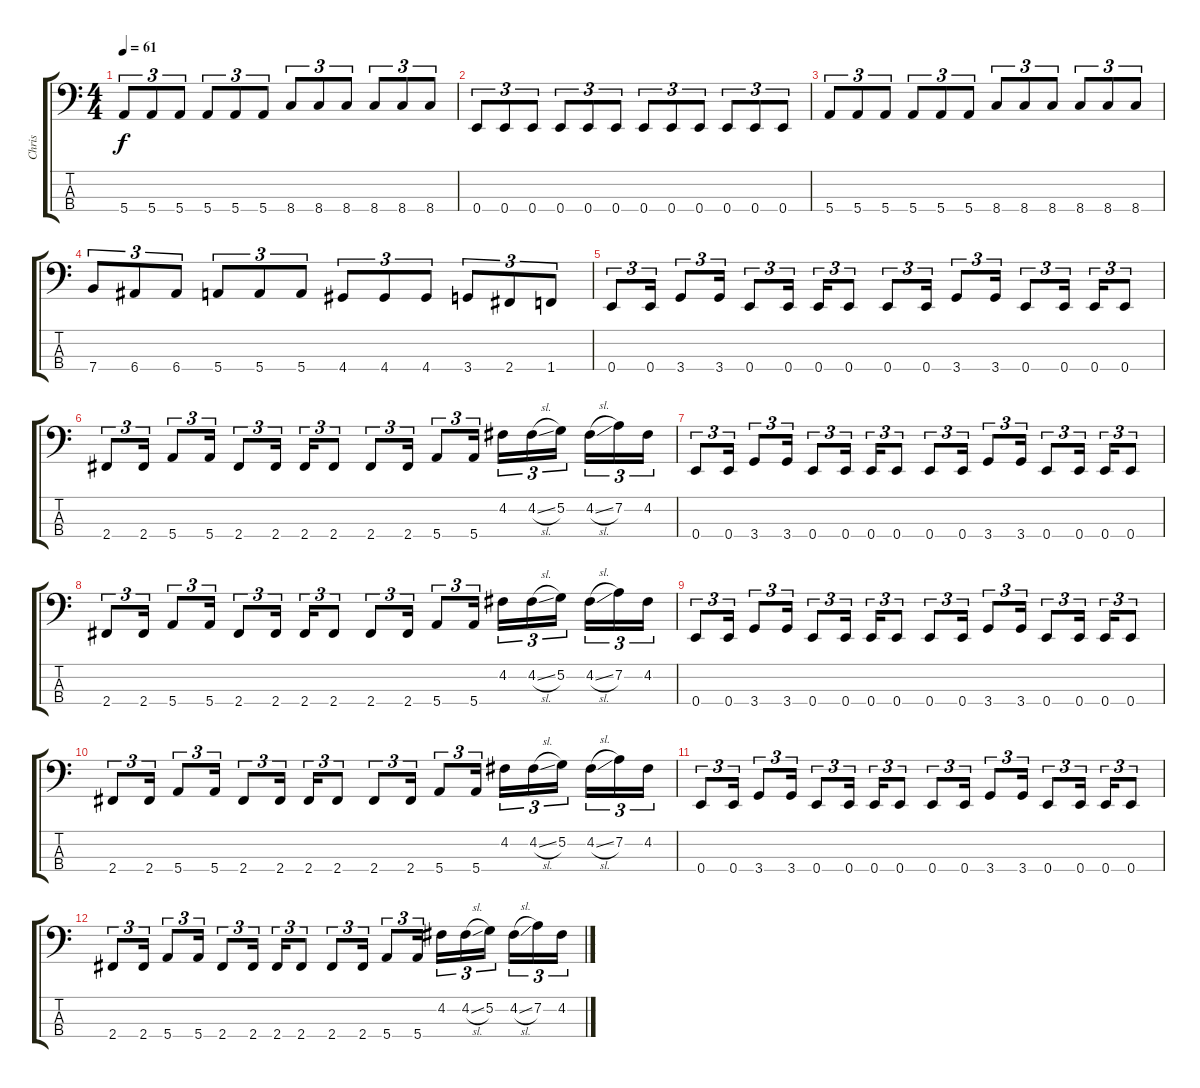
\track ("Chris" "Chris") {instrument electricbassfinger}
\staff {score tabs}
\tuning (G2 D2 A1 E1) {hide}
\ts (4 4)
\tempo 61
\clef f4
\ks c
5.4.8{tu (3 2) dy f} 5.4.8{tu (3 2)} 5.4.8{tu (3 2)} 5.4.8{tu (3 2)} 5.4.8{tu (3 2)} 5.4.8{tu (3 2)} 8.4.8{tu (3 2)} 8.4.8{tu (3 2)} 8.4.8{tu (3 2)} 8.4.8{tu (3 2)} 8.4.8{tu (3 2)} 8.4.8{tu (3 2)} |
0.4.8{tu (3 2)} 0.4.8{tu (3 2)} 0.4.8{tu (3 2)} 0.4.8{tu (3 2)} 0.4.8{tu (3 2)} 0.4.8{tu (3 2)} 0.4.8{tu (3 2)} 0.4.8{tu (3 2)} 0.4.8{tu (3 2)} 0.4.8{tu (3 2)} 0.4.8{tu (3 2)} 0.4.8{tu (3 2)} |
5.4.8{tu (3 2)} 5.4.8{tu (3 2)} 5.4.8{tu (3 2)} 5.4.8{tu (3 2)} 5.4.8{tu (3 2)} 5.4.8{tu (3 2)} 8.4.8{tu (3 2)} 8.4.8{tu (3 2)} 8.4.8{tu (3 2)} 8.4.8{tu (3 2)} 8.4.8{tu (3 2)} 8.4.8{tu (3 2)} |
7.4.8{tu (3 2)} 6.4.8{tu (3 2)} 6.4.8{tu (3 2)} 5.4.8{tu (3 2)} 5.4.8{tu (3 2)} 5.4.8{tu (3 2)} 4.4.8{tu (3 2)} 4.4.8{tu (3 2)} 4.4.8{tu (3 2)} 3.4.8{tu (3 2)} 2.4.8{tu (3 2)} 1.4.8{tu (3 2)} |
0.4.8{tu (3 2)} 0.4.16{tu (3 2)} 3.4.8{tu (3 2)} 3.4.16{tu (3 2)} 0.4.8{tu (3 2)} 0.4.16{tu (3 2) beam splitsecondary} 0.4.16{tu (3 2)} 0.4.8{tu (3 2)} 0.4.8{tu (3 2)} 0.4.16{tu (3 2)} 3.4.8{tu (3 2)} 3.4.16{tu (3 2)} 0.4.8{tu (3 2)} 0.4.16{tu (3 2) beam splitsecondary} 0.4.16{tu (3 2)} 0.4.8{tu (3 2)} |
2.4.8{tu (3 2)} 2.4.16{tu (3 2)} 5.4.8{tu (3 2)} 5.4.16{tu (3 2)} 2.4.8{tu (3 2)} 2.4.16{tu (3 2) beam splitsecondary} 2.4.16{tu (3 2)} 2.4.8{tu (3 2)} 2.4.8{tu (3 2)} 2.4.16{tu (3 2)} 5.4.8{tu (3 2)} 5.4.16{tu (3 2)} 4.2.16{tu (3 2)} 4.2{sl}.16{tu (3 2)} 5.2.16{tu (3 2) beam splitsecondary} 4.2{sl}.16{tu (3 2)} 7.2.16{tu (3 2)} 4.2.16{tu (3 2)} |
0.4.8{tu (3 2)} 0.4.16{tu (3 2)} 3.4.8{tu (3 2)} 3.4.16{tu (3 2)} 0.4.8{tu (3 2)} 0.4.16{tu (3 2) beam splitsecondary} 0.4.16{tu (3 2)} 0.4.8{tu (3 2)} 0.4.8{tu (3 2)} 0.4.16{tu (3 2)} 3.4.8{tu (3 2)} 3.4.16{tu (3 2)} 0.4.8{tu (3 2)} 0.4.16{tu (3 2) beam splitsecondary} 0.4.16{tu (3 2)} 0.4.8{tu (3 2)} |
2.4.8{tu (3 2)} 2.4.16{tu (3 2)} 5.4.8{tu (3 2)} 5.4.16{tu (3 2)} 2.4.8{tu (3 2)} 2.4.16{tu (3 2) beam splitsecondary} 2.4.16{tu (3 2)} 2.4.8{tu (3 2)} 2.4.8{tu (3 2)} 2.4.16{tu (3 2)} 5.4.8{tu (3 2)} 5.4.16{tu (3 2)} 4.2.16{tu (3 2)} 4.2{sl}.16{tu (3 2)} 5.2.16{tu (3 2) beam splitsecondary} 4.2{sl}.16{tu (3 2)} 7.2.16{tu (3 2)} 4.2.16{tu (3 2)} |
0.4.8{tu (3 2)} 0.4.16{tu (3 2)} 3.4.8{tu (3 2)} 3.4.16{tu (3 2)} 0.4.8{tu (3 2)} 0.4.16{tu (3 2) beam splitsecondary} 0.4.16{tu (3 2)} 0.4.8{tu (3 2)} 0.4.8{tu (3 2)} 0.4.16{tu (3 2)} 3.4.8{tu (3 2)} 3.4.16{tu (3 2)} 0.4.8{tu (3 2)} 0.4.16{tu (3 2) beam splitsecondary} 0.4.16{tu (3 2)} 0.4.8{tu (3 2)} |
2.4.8{tu (3 2)} 2.4.16{tu (3 2)} 5.4.8{tu (3 2)} 5.4.16{tu (3 2)} 2.4.8{tu (3 2)} 2.4.16{tu (3 2) beam splitsecondary} 2.4.16{tu (3 2)} 2.4.8{tu (3 2)} 2.4.8{tu (3 2)} 2.4.16{tu (3 2)} 5.4.8{tu (3 2)} 5.4.16{tu (3 2)} 4.2.16{tu (3 2)} 4.2{sl}.16{tu (3 2)} 5.2.16{tu (3 2) beam splitsecondary} 4.2{sl}.16{tu (3 2)} 7.2.16{tu (3 2)} 4.2.16{tu (3 2)} |
0.4.8{tu (3 2)} 0.4.16{tu (3 2)} 3.4.8{tu (3 2)} 3.4.16{tu (3 2)} 0.4.8{tu (3 2)} 0.4.16{tu (3 2) beam splitsecondary} 0.4.16{tu (3 2)} 0.4.8{tu (3 2)} 0.4.8{tu (3 2)} 0.4.16{tu (3 2)} 3.4.8{tu (3 2)} 3.4.16{tu (3 2)} 0.4.8{tu (3 2)} 0.4.16{tu (3 2) beam splitsecondary} 0.4.16{tu (3 2)} 0.4.8{tu (3 2)} |
2.4.8{tu (3 2)} 2.4.16{tu (3 2)} 5.4.8{tu (3 2)} 5.4.16{tu (3 2)} 2.4.8{tu (3 2)} 2.4.16{tu (3 2) beam splitsecondary} 2.4.16{tu (3 2)} 2.4.8{tu (3 2)} 2.4.8{tu (3 2)} 2.4.16{tu (3 2)} 5.4.8{tu (3 2)} 5.4.16{tu (3 2)} 4.2.16{tu (3 2)} 4.2{sl}.16{tu (3 2)} 5.2.16{tu (3 2) beam splitsecondary} 4.2{sl}.16{tu (3 2)} 7.2.16{tu (3 2)} 4.2.16{tu (3 2)}
